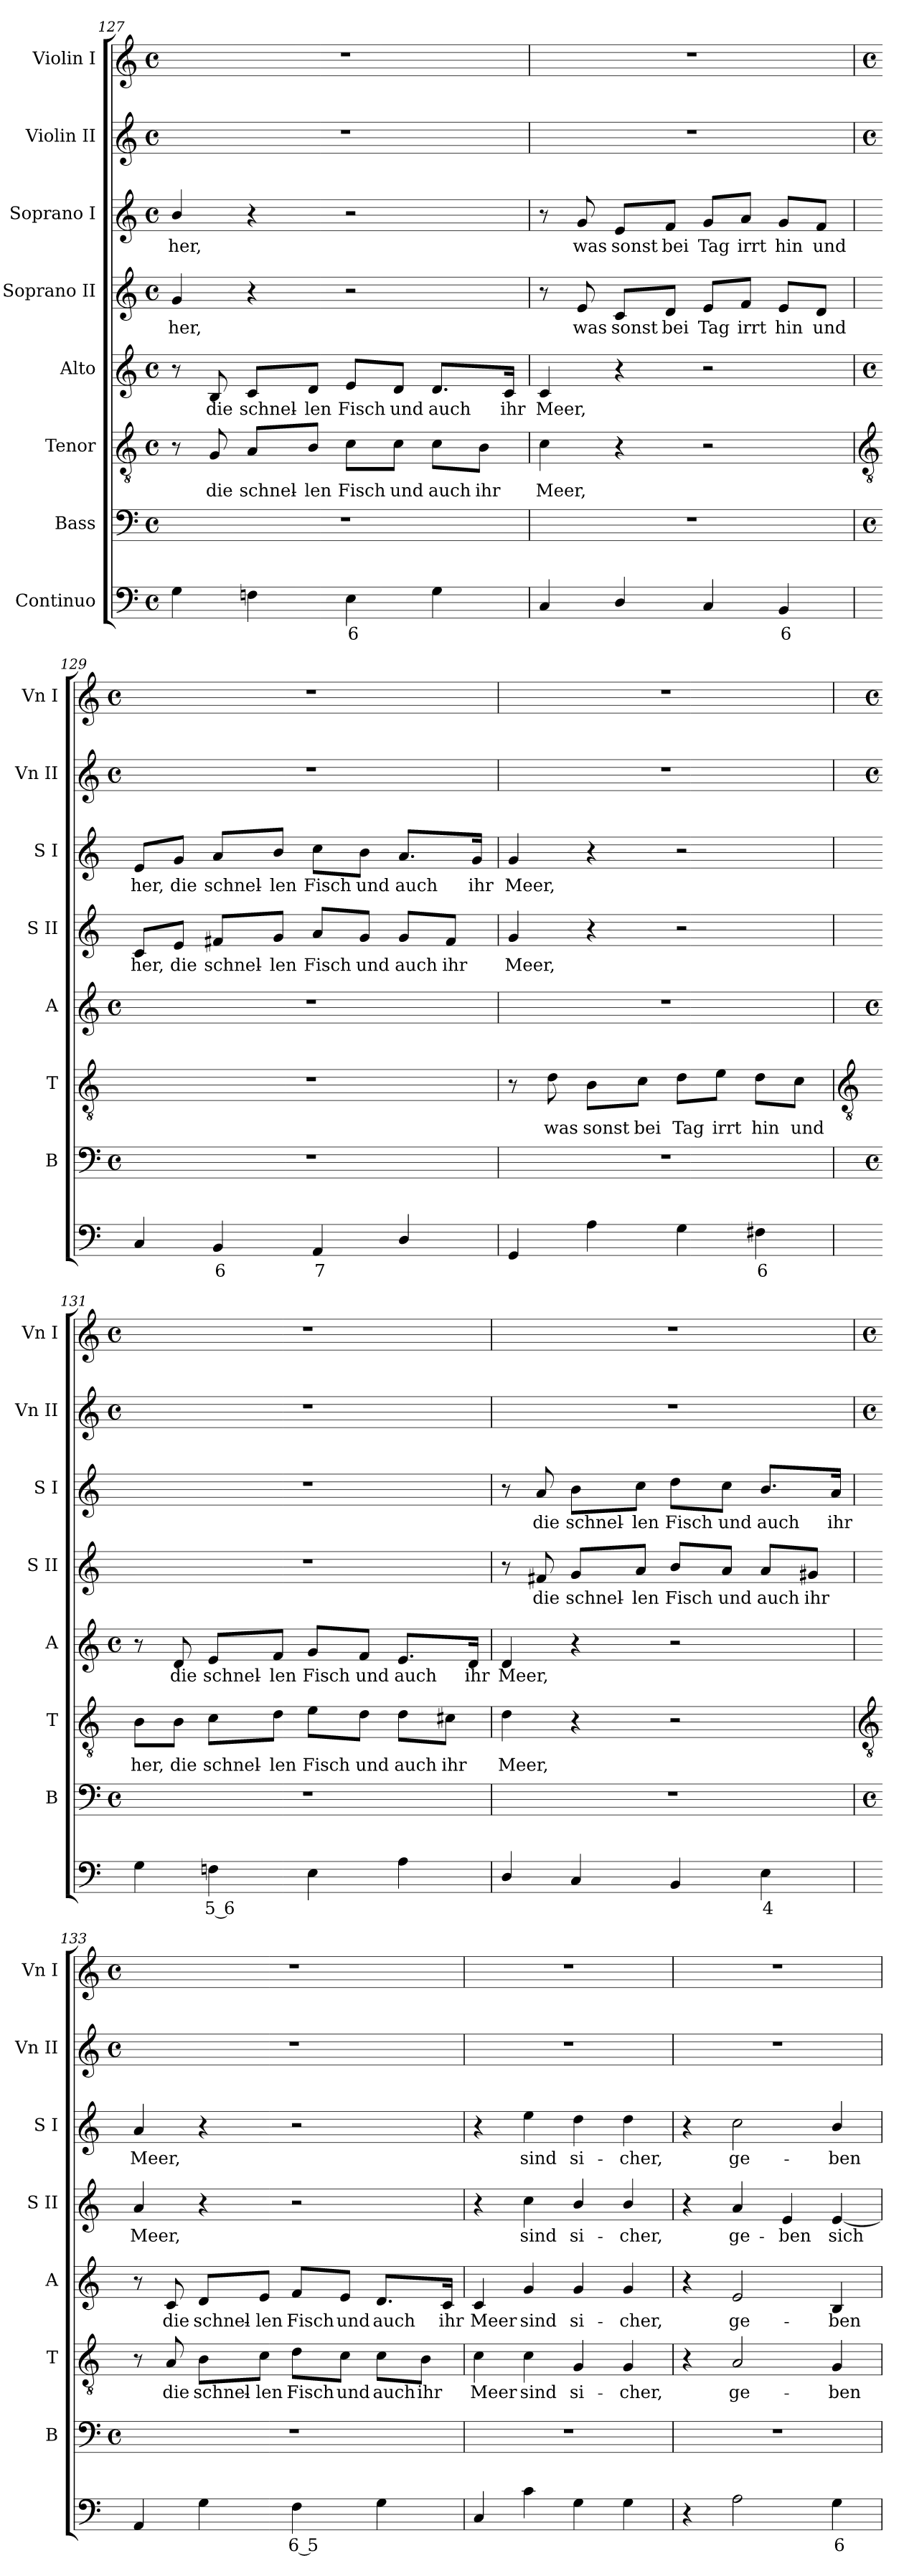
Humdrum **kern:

**kern	**text	**kern	**kern	**text	**kern	**text	**kern	**text	**kern	**text	**kern	**kern
*part8	*part8	*part7	*part6	*part6	*part5	*part5	*part4	*part4	*part3	*part3	*part2	*part1
*staff8	*staff8	*staff7	*staff6	*staff6	*staff5	*staff5	*staff4	*staff4	*staff3	*staff3	*staff2	*staff1
*I"Continuo	*	*I"Bass	*I"Tenor	*	*I"Alto	*	*I"Soprano II	*	*I"Soprano I	*	*I"Violin II	*I"Violin I
*	*	*I'B	*I'T	*	*I'A	*	*I'S II	*	*I'S I	*	*I'Vn II	*I'Vn I
*clefF4	*	*clefF4	*clefGv2	*	*clefG2	*	*clefG2	*	*clefG2	*	*clefG2	*clefG2
*k[]	*	*k[]	*k[]	*	*k[]	*	*k[]	*	*k[]	*	*k[]	*k[]
*C:	*	*C:	*C:	*	*C:	*	*C:	*	*C:	*	*C:	*C:
*M4/4	*	*M4/4	*M4/4	*	*M4/4	*	*M4/4	*	*M4/4	*	*M4/4	*M4/4
*met(c)	*	*met(c)	*met(c)	*	*met(c)	*	*met(c)	*	*met(c)	*	*met(c)	*met(c)
=127	=127	=127	=127	=127	=127	=127	=127	=127	=127	=127	=127	=127
!	!	!	!	!	!	!	!	!LO:LY:b	!	!LO:LY:b	!	!
4G	.	1r	8r	.	8r	.	4g	her,	4b/	her,	1r	1r
!	!	!	!	!LO:LY:b	!	!LO:LY:b	!	!	!	!	!	!
.	.	.	8G	die	8B	die	.	.	.	.	.	.
!	!	!	!	!LO:LY:b	!	!LO:LY:b	!	!	!	!	!	!
4Fn	.	.	8A/L	schnel-	8c/L	schnel-	4r	.	4r	.	.	.
!	!	!	!	!LO:LY:b	!	!LO:LY:b	!	!	!	!	!	!
.	.	.	8B/J	-len	8d/J	-len	.	.	.	.	.	.
!	!LO:LY:b	!	!	!LO:LY:b	!	!LO:LY:b	!	!	!	!	!	!
4E	6	.	8c\L	Fisch	8e/L	Fisch	2r	.	2r	.	.	.
!	!	!	!	!LO:LY:b	!	!LO:LY:b	!	!	!	!	!	!
.	.	.	8c\J	und	8d/J	und	.	.	.	.	.	.
!	!	!	!	!LO:LY:b	!	!LO:LY:b	!	!	!	!	!	!
4G	.	.	8c\L	auch	8.d/L	auch	.	.	.	.	.	.
!	!	!	!	!LO:LY:b	!	!	!	!	!	!	!	!
.	.	.	8B\J	ihr	.	.	.	.	.	.	.	.
!	!	!	!	!	!	!LO:LY:b	!	!	!	!	!	!
.	.	.	.	.	16c/Jk	ihr	.	.	.	.	.	.
=128	=128	=128	=128	=128	=128	=128	=128	=128	=128	=128	=128	=128
!	!	!	!	!LO:LY:b	!	!LO:LY:b	!	!	!	!	!	!
4C	.	1r	4c	Meer,	4c	Meer,	8r	.	8r	.	1r	1r
!	!	!	!	!	!	!	!	!LO:LY:b	!	!LO:LY:b	!	!
.	.	.	.	.	.	.	8e	was	8g	was	.	.
!	!	!	!	!	!	!	!	!LO:LY:b	!	!LO:LY:b	!	!
4D/	.	.	4r	.	4r	.	8c/L	sonst	8e/L	sonst	.	.
!	!	!	!	!	!	!	!	!LO:LY:b	!	!LO:LY:b	!	!
.	.	.	.	.	.	.	8d/J	bei	8f/J	bei	.	.
!	!	!	!	!	!	!	!	!LO:LY:b	!	!LO:LY:b	!	!
4C	.	.	2r	.	2r	.	8e/L	Tag	8g/L	Tag	.	.
!	!	!	!	!	!	!	!	!LO:LY:b	!	!LO:LY:b	!	!
.	.	.	.	.	.	.	8f/J	irrt	8a/J	irrt	.	.
!	!LO:LY:b	!	!	!	!	!	!	!LO:LY:b	!	!LO:LY:b	!	!
4BB	6	.	.	.	.	.	8e/L	hin	8g/L	hin	.	.
!	!	!	!	!	!	!	!	!LO:LY:b	!	!LO:LY:b	!	!
.	.	.	.	.	.	.	8d/J	und	8f/J	und	.	.
!!LO:LB:g=z
=129	=129	=129	=129	=129	=129	=129	=129	=129	=129	=129	=129	=129
*	*	*	*clefGv2	*	*	*	*	*	*	*	*	*
*	*	*M4/4	*	*	*M4/4	*	*	*	*	*	*M4/4	*M4/4
*	*	*met(c)	*	*	*met(c)	*	*	*	*	*	*met(c)	*met(c)
!	!	!	!	!	!	!	!	!LO:LY:b	!	!LO:LY:b	!	!
4C	.	1r	1r	.	1r	.	8c/L	her,	8e/L	her,	1r	1r
!	!	!	!	!	!	!	!	!LO:LY:b	!	!LO:LY:b	!	!
.	.	.	.	.	.	.	8e/J	die	8g/J	die	.	.
!	!LO:LY:b	!	!	!	!	!	!	!LO:LY:b	!	!LO:LY:b	!	!
4BB	6	.	.	.	.	.	8f#X/L	schnel-	8a/L	schnel-	.	.
!	!	!	!	!	!	!	!	!LO:LY:b	!	!LO:LY:b	!	!
.	.	.	.	.	.	.	8g/J	-len	8b/J	-len	.	.
!	!LO:LY:b	!	!	!	!	!	!	!LO:LY:b	!	!LO:LY:b	!	!
4AA	7	.	.	.	.	.	8a/L	Fisch	8cc\L	Fisch	.	.
!	!	!	!	!	!	!	!	!LO:LY:b	!	!LO:LY:b	!	!
.	.	.	.	.	.	.	8g/J	und	8b\J	und	.	.
!	!	!	!	!	!	!	!	!LO:LY:b	!	!LO:LY:b	!	!
4D/	.	.	.	.	.	.	8g/L	auch	8.a/L	auch	.	.
!	!	!	!	!	!	!	!	!LO:LY:b	!	!	!	!
.	.	.	.	.	.	.	8f#/J	ihr	.	.	.	.
!	!	!	!	!	!	!	!	!	!	!LO:LY:b	!	!
.	.	.	.	.	.	.	.	.	16g/Jk	ihr	.	.
=130	=130	=130	=130	=130	=130	=130	=130	=130	=130	=130	=130	=130
!	!	!	!	!	!	!	!	!LO:LY:b	!	!LO:LY:b	!	!
4GG	.	1r	8r	.	1r	.	4g	Meer,	4g	Meer,	1r	1r
!	!	!	!	!LO:LY:b	!	!	!	!	!	!	!	!
.	.	.	8d	was	.	.	.	.	.	.	.	.
!	!	!	!	!LO:LY:b	!	!	!	!	!	!	!	!
4A	.	.	8B\L	sonst	.	.	4r	.	4r	.	.	.
!	!	!	!	!LO:LY:b	!	!	!	!	!	!	!	!
.	.	.	8c\J	bei	.	.	.	.	.	.	.	.
!	!	!	!	!LO:LY:b	!	!	!	!	!	!	!	!
4G	.	.	8d\L	Tag	.	.	2r	.	2r	.	.	.
!	!	!	!	!LO:LY:b	!	!	!	!	!	!	!	!
.	.	.	8e\J	irrt	.	.	.	.	.	.	.	.
!	!LO:LY:b	!	!	!LO:LY:b	!	!	!	!	!	!	!	!
4F#X	6	.	8d\L	hin	.	.	.	.	.	.	.	.
!	!	!	!	!LO:LY:b	!	!	!	!	!	!	!	!
.	.	.	8c\J	und	.	.	.	.	.	.	.	.
!!LO:LB:g=z
=131	=131	=131	=131	=131	=131	=131	=131	=131	=131	=131	=131	=131
*	*	*	*clefGv2	*	*	*	*	*	*	*	*	*
*	*	*	*	*	*k[]	*	*	*	*	*	*	*
*	*	*	*	*	*C:	*	*	*	*	*	*	*
*	*	*M4/4	*	*	*M4/4	*	*	*	*	*	*M4/4	*M4/4
*	*	*met(c)	*	*	*met(c)	*	*	*	*	*	*met(c)	*met(c)
!	!	!	!	!LO:LY:b	!	!	!	!	!	!	!	!
4G	.	1r	8B\L	her,	8r	.	1r	.	1r	.	1r	1r
!	!	!	!	!LO:LY:b	!	!LO:LY:b	!	!	!	!	!	!
.	.	.	8B\J	die	8d	die	.	.	.	.	.	.
!	!LO:LY:b	!	!	!LO:LY:b	!	!LO:LY:b	!	!	!	!	!	!
4Fn	5 6	.	8c\L	schnel-	8e/L	schnel-	.	.	.	.	.	.
!	!	!	!	!LO:LY:b	!	!LO:LY:b	!	!	!	!	!	!
.	.	.	8d\J	-len	8f/J	-len	.	.	.	.	.	.
!	!	!	!	!LO:LY:b	!	!LO:LY:b	!	!	!	!	!	!
4E	.	.	8e\L	Fisch	8g/L	Fisch	.	.	.	.	.	.
!	!	!	!	!LO:LY:b	!	!LO:LY:b	!	!	!	!	!	!
.	.	.	8d\J	und	8f/J	und	.	.	.	.	.	.
!	!	!	!	!LO:LY:b	!	!LO:LY:b	!	!	!	!	!	!
4A	.	.	8d\L	auch	8.e/L	auch	.	.	.	.	.	.
!	!	!	!	!LO:LY:b	!	!	!	!	!	!	!	!
.	.	.	8c#X\J	ihr	.	.	.	.	.	.	.	.
!	!	!	!	!	!	!LO:LY:b	!	!	!	!	!	!
.	.	.	.	.	16d/Jk	ihr	.	.	.	.	.	.
=132	=132	=132	=132	=132	=132	=132	=132	=132	=132	=132	=132	=132
!	!	!	!	!LO:LY:b	!	!LO:LY:b	!	!	!	!	!	!
4D/	.	1r	4d	Meer,	4d	Meer,	8r	.	8r	.	1r	1r
!	!	!	!	!	!	!	!	!LO:LY:b	!	!LO:LY:b	!	!
.	.	.	.	.	.	.	8f#X	die	8a	die	.	.
!	!	!	!	!	!	!	!	!LO:LY:b	!	!LO:LY:b	!	!
4C	.	.	4r	.	4r	.	8g/L	schnel-	8b\L	schnel-	.	.
!	!	!	!	!	!	!	!	!LO:LY:b	!	!LO:LY:b	!	!
.	.	.	.	.	.	.	8a/J	-len	8cc\J	-len	.	.
!	!	!	!	!	!	!	!	!LO:LY:b	!	!LO:LY:b	!	!
4BB	.	.	2r	.	2r	.	8b/L	Fisch	8dd\L	Fisch	.	.
!	!	!	!	!	!	!	!	!LO:LY:b	!	!LO:LY:b	!	!
.	.	.	.	.	.	.	8a/J	und	8cc\J	und	.	.
!	!LO:LY:b	!	!	!	!	!	!	!LO:LY:b	!	!LO:LY:b	!	!
4E	4	.	.	.	.	.	8a/L	auch	8.b/L	auch	.	.
!	!	!	!	!	!	!	!	!LO:LY:b	!	!	!	!
.	.	.	.	.	.	.	8g#X/J	ihr	.	.	.	.
!	!	!	!	!	!	!	!	!	!	!LO:LY:b	!	!
.	.	.	.	.	.	.	.	.	16a/Jk	ihr	.	.
!!LO:LB:g=z
=133	=133	=133	=133	=133	=133	=133	=133	=133	=133	=133	=133	=133
*	*	*	*clefGv2	*	*	*	*	*	*	*	*	*
*	*	*M4/4	*	*	*	*	*	*	*	*	*M4/4	*M4/4
*	*	*met(c)	*	*	*	*	*	*	*	*	*met(c)	*met(c)
!	!	!	!	!	!	!	!	!LO:LY:b	!	!LO:LY:b	!	!
4AA	.	1r	8r	.	8r	.	4a	Meer,	4a	Meer,	1r	1r
!	!	!	!	!LO:LY:b	!	!LO:LY:b	!	!	!	!	!	!
.	.	.	8A	die	8c	die	.	.	.	.	.	.
!	!	!	!	!LO:LY:b	!	!LO:LY:b	!	!	!	!	!	!
4G	.	.	8B\L	schnel-	8d/L	schnel-	4r	.	4r	.	.	.
!	!	!	!	!LO:LY:b	!	!LO:LY:b	!	!	!	!	!	!
.	.	.	8c\J	-len	8e/J	-len	.	.	.	.	.	.
!	!LO:LY:b	!	!	!LO:LY:b	!	!LO:LY:b	!	!	!	!	!	!
4F	6 5	.	8d\L	Fisch	8f/L	Fisch	2r	.	2r	.	.	.
!	!	!	!	!LO:LY:b	!	!LO:LY:b	!	!	!	!	!	!
.	.	.	8c\J	und	8e/J	und	.	.	.	.	.	.
!	!	!	!	!LO:LY:b	!	!LO:LY:b	!	!	!	!	!	!
4G	.	.	8c\L	auch	8.d/L	auch	.	.	.	.	.	.
!	!	!	!	!LO:LY:b	!	!	!	!	!	!	!	!
.	.	.	8B\J	ihr	.	.	.	.	.	.	.	.
!	!	!	!	!	!	!LO:LY:b	!	!	!	!	!	!
.	.	.	.	.	16c/Jk	ihr	.	.	.	.	.	.
=134	=134	=134	=134	=134	=134	=134	=134	=134	=134	=134	=134	=134
!	!	!	!	!LO:LY:b	!	!LO:LY:b	!	!	!	!	!	!
4C	.	1r	4c	Meer	4c	Meer	4r	.	4r	.	1r	1r
!	!	!	!	!LO:LY:b	!	!LO:LY:b	!	!LO:LY:b	!	!LO:LY:b	!	!
4c	.	.	4c	sind	4g	sind	4cc	sind	4ee	sind	.	.
!	!	!	!	!LO:LY:b	!	!LO:LY:b	!	!LO:LY:b	!	!LO:LY:b	!	!
4G	.	.	4G	si-	4g	si-	4b/	si-	4dd	si-	.	.
!	!	!	!	!LO:LY:b	!	!LO:LY:b	!	!LO:LY:b	!	!LO:LY:b	!	!
4G	.	.	4G	-cher,	4g	-cher,	4b/	-cher,	4dd	-cher,	.	.
=135	=135	=135	=135	=135	=135	=135	=135	=135	=135	=135	=135	=135
4r	.	1r	4r	.	4r	.	4r	.	4r	.	1r	1r
!	!	!	!	!LO:LY:b	!	!LO:LY:b	!	!LO:LY:b	!	!LO:LY:b	!	!
2A	.	.	2A	ge-	2e	ge-	4a	ge-	2cc	ge-	.	.
!	!	!	!	!	!	!	!	!LO:LY:b	!	!	!	!
.	.	.	.	.	.	.	4e	-ben	.	.	.	.
!	!LO:LY:b	!	!	!LO:LY:b	!	!LO:LY:b	!	!LO:LY:b	!	!LO:LY:b	!	!
4G	6	.	4G	-ben	4B	-ben	[4e	sich	4b/	-ben	.	.
=	=	=	=	=	=	=	=	=	=	=	=	=
*-	*-	*-	*-	*-	*-	*-	*-	*-	*-	*-	*-	*-
